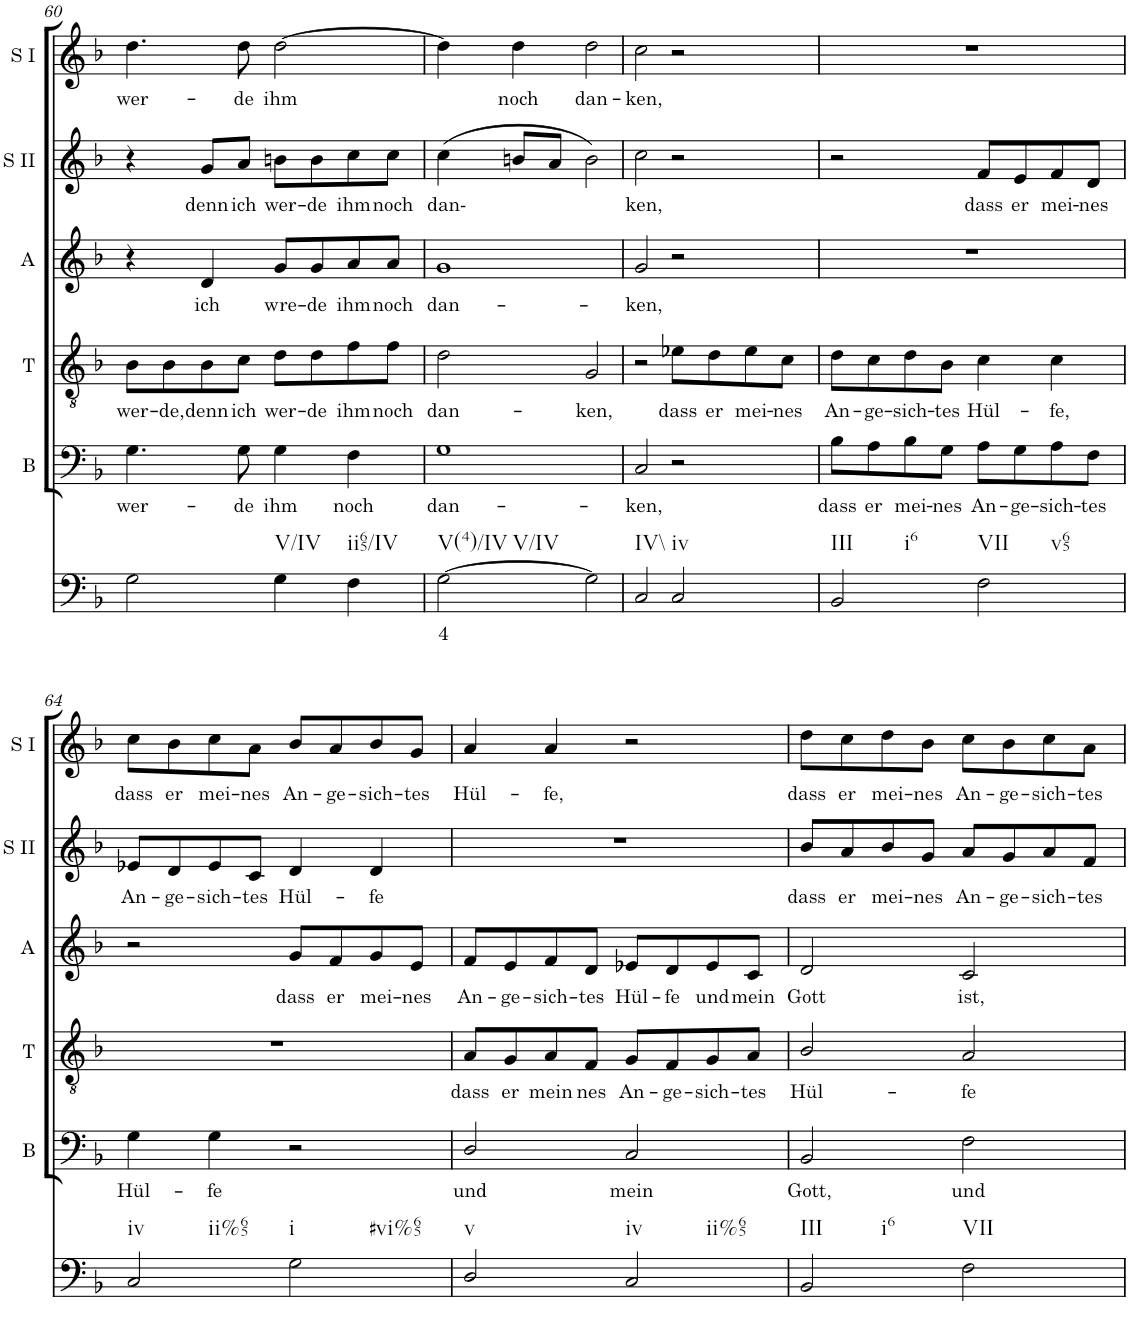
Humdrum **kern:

**kern	**text	**kern	**text	**kern	**text	**kern	**text	**kern	**text	**kern	**text
*part6	*part6	*part5	*part5	*part4	*part4	*part3	*part3	*part2	*part2	*part1	*part1
*staff6	*staff6	*staff5	*staff5	*staff4	*staff4	*staff3	*staff3	*staff2	*staff2	*staff1	*staff1
*I"Continuo	*	*I"Bass	*	*I"Tenor	*	*I"Alto	*	*I"Soprano II	*	*I"Soprano I	*
*	*	*I'B	*	*I'T	*	*I'A	*	*I'S II	*	*I'S I	*
!!LO:PB:g=z
*clefF4	*	*clefF4	*	*clefGv2	*	*clefG2	*	*clefG2	*	*clefG2	*
*k[b-]	*	*k[b-]	*	*k[b-]	*	*k[b-]	*	*k[b-]	*	*k[b-]	*
*M4/4	*	*M4/4	*	*M4/4	*	*M4/4	*	*M4/4	*	*M4/4	*
=60	=60	=60	=60	=60	=60	=60	=60	=60	=60	=60	=60
!	!	!	!LO:LY:b	!	!LO:LY:b	!	!	!	!	!	!LO:LY:b
2G\	.	4.G\	wer-	8B-\L	wer-	4r	.	4r	.	4.dd\	wer-
!	!	!	!	!	!LO:LY:b	!	!	!	!	!	!
.	.	.	.	8B-\	de,	.	.	.	.	.	.
!	!	!	!	!	!LO:LY:b	!	!LO:LY:b	!	!LO:LY:b	!	!
.	.	.	.	8B-\	denn	4d/	ich	8g/L	denn	.	.
!	!	!	!LO:LY:b	!	!LO:LY:b	!	!	!	!LO:LY:b	!	!LO:LY:b
.	.	8G\	de	8c\J	ich	.	.	8a/J	ich	8dd\	de
!LO:TX:b:t=V/IV	!	!	!	!	!	!	!	!	!	!	!
!	!	!	!LO:LY:b	!	!LO:LY:b	!	!LO:LY:b	!	!LO:LY:b	!	!LO:LY:b
4G\	.	4G\	ihm	8d\L	wer-	8g/L	wre-	8bn\L	wer-	[2dd\	ihm
!	!	!	!	!	!LO:LY:b	!	!LO:LY:b	!	!LO:LY:b	!	!
.	.	.	.	8d\	de	8g/	de	8b\	de	.	.
!LO:TX:b:t=ii65/IV	!	!	!	!	!	!	!	!	!	!	!
!	!	!	!LO:LY:b	!	!LO:LY:b	!	!LO:LY:b	!	!LO:LY:b	!	!
4F\	.	4F\	noch	8f\	ihm	8a/	ihm	8cc\	ihm	.	.
!	!	!	!	!	!LO:LY:b	!	!LO:LY:b	!	!LO:LY:b	!	!
.	.	.	.	8f\J	noch	8a/J	noch	8cc\J	noch	.	.
=61	=61	=61	=61	=61	=61	=61	=61	=61	=61	=61	=61
!LO:TX:b:t=V(4)/IV	!	!	!	!	!	!	!	!	!	!	!
!LO:TX:b:t=V/IV	!	!	!	!	!	!	!	!	!	!	!
!	!LO:LY:b	!	!LO:LY:b	!	!LO:LY:b	!	!LO:LY:b	!	!LO:LY:b	!	!
[2G\	4	1G	dan-	2d\	dan-	1g	dan-	(4cc\	dan-	4dd\]	.
!	!	!	!	!	!	!	!	!	!	!	!LO:LY:b
.	.	.	.	.	.	.	.	8bn/L	.	4dd\	noch
.	.	.	.	.	.	.	.	8a/J	.	.	.
!	!	!	!	!	!LO:LY:b	!	!	!	!	!	!LO:LY:b
2G\]	.	.	.	2G/	ken,	.	.	2b\)	.	2dd\	dan-
=62	=62	=62	=62	=62	=62	=62	=62	=62	=62	=62	=62
!LO:TX:b:t=IV\\	!	!	!	!	!	!	!	!	!	!	!
!	!	!	!LO:LY:b	!	!	!	!LO:LY:b	!	!LO:LY:b	!	!LO:LY:b
2C/	.	2C/	ken,	2r	.	2g/	ken,	2cc\	ken,	2cc\	ken,
!LO:TX:b:t=iv	!	!	!	!	!	!	!	!	!	!	!
!	!	!	!	!	!LO:LY:b	!	!	!	!	!	!
2C/	.	2r	.	8e-X\L	dass	2r	.	2r	.	2r	.
!	!	!	!	!	!LO:LY:b	!	!	!	!	!	!
.	.	.	.	8d\	er	.	.	.	.	.	.
!	!	!	!	!	!LO:LY:b	!	!	!	!	!	!
.	.	.	.	8e-\	mei-	.	.	.	.	.	.
!	!	!	!	!	!LO:LY:b	!	!	!	!	!	!
.	.	.	.	8c\J	nes	.	.	.	.	.	.
=63	=63	=63	=63	=63	=63	=63	=63	=63	=63	=63	=63
!LO:TX:b:t=III	!	!	!	!	!	!	!	!	!	!	!
!LO:TX:b:t=i6	!	!	!	!	!	!	!	!	!	!	!
!	!	!	!LO:LY:b	!	!LO:LY:b	!	!	!	!	!	!
2BB-/	.	8B-\L	dass	8d\L	An-	1r	.	2r	.	1r	.
!	!	!	!LO:LY:b	!	!LO:LY:b	!	!	!	!	!	!
.	.	8A\	er	8c\	ge-	.	.	.	.	.	.
!	!	!	!LO:LY:b	!	!LO:LY:b	!	!	!	!	!	!
.	.	8B-\	mei-	8d\	sich-	.	.	.	.	.	.
!	!	!	!LO:LY:b	!	!LO:LY:b	!	!	!	!	!	!
.	.	8G\J	nes	8B-\J	tes	.	.	.	.	.	.
!LO:TX:b:t=VII	!	!	!	!	!	!	!	!	!	!	!
!LO:TX:b:t=v65	!	!	!	!	!	!	!	!	!	!	!
!	!	!	!LO:LY:b	!	!LO:LY:b	!	!	!	!LO:LY:b	!	!
2F\	.	8A\L	An-	4c\	Hül-	.	.	8f/L	dass	.	.
!	!	!	!LO:LY:b	!	!	!	!	!	!LO:LY:b	!	!
.	.	8G\	ge-	.	.	.	.	8e/	er	.	.
!	!	!	!LO:LY:b	!	!LO:LY:b	!	!	!	!LO:LY:b	!	!
.	.	8A\	sich-	4c\	fe,	.	.	8f/	mei-	.	.
!	!	!	!LO:LY:b	!	!	!	!	!	!LO:LY:b	!	!
.	.	8F\J	tes	.	.	.	.	8d/J	nes	.	.
!!LO:LB:g=z
=64	=64	=64	=64	=64	=64	=64	=64	=64	=64	=64	=64
!LO:TX:b:t=iv	!	!	!	!	!	!	!	!	!	!	!
!LO:TX:b:t=ii%65	!	!	!	!	!	!	!	!	!	!	!
!	!	!	!LO:LY:b	!	!	!	!	!	!LO:LY:b	!	!LO:LY:b
2C/	.	4G\	Hül-	1r	.	2r	.	8e-X/L	An-	8cc\L	dass
!	!	!	!	!	!	!	!	!	!LO:LY:b	!	!LO:LY:b
.	.	.	.	.	.	.	.	8d/	ge-	8b-\	er
!	!	!	!LO:LY:b	!	!	!	!	!	!LO:LY:b	!	!LO:LY:b
.	.	4G\	fe	.	.	.	.	8e-/	sich-	8cc\	mei-
!	!	!	!	!	!	!	!	!	!LO:LY:b	!	!LO:LY:b
.	.	.	.	.	.	.	.	8c/J	tes	8a\J	nes
!LO:TX:b:t=i	!	!	!	!	!	!	!	!	!	!	!
!LO:TX:b:t=#vi%65	!	!	!	!	!	!	!	!	!	!	!
!	!	!	!	!	!	!	!LO:LY:b	!	!LO:LY:b	!	!LO:LY:b
2G\	.	2r	.	.	.	8g/L	dass	4d/	Hül-	8b-/L	An-
!	!	!	!	!	!	!	!LO:LY:b	!	!	!	!LO:LY:b
.	.	.	.	.	.	8f/	er	.	.	8a/	ge-
!	!	!	!	!	!	!	!LO:LY:b	!	!LO:LY:b	!	!LO:LY:b
.	.	.	.	.	.	8g/	mei-	4d/	fe	8b-/	sich-
!	!	!	!	!	!	!	!LO:LY:b	!	!	!	!LO:LY:b
.	.	.	.	.	.	8e/J	nes	.	.	8g/J	tes
=65	=65	=65	=65	=65	=65	=65	=65	=65	=65	=65	=65
!LO:TX:b:t=v	!	!	!	!	!	!	!	!	!	!	!
!	!	!	!LO:LY:b	!	!LO:LY:b	!	!LO:LY:b	!	!	!	!LO:LY:b
2D/	.	2D/	und	8A/L	dass	8f/L	An-	1r	.	4a/	Hül-
!	!	!	!	!	!LO:LY:b	!	!LO:LY:b	!	!	!	!
.	.	.	.	8G/	er	8e/	ge-	.	.	.	.
!	!	!	!	!	!LO:LY:b	!	!LO:LY:b	!	!	!	!LO:LY:b
.	.	.	.	8A/	mein-	8f/	sich-	.	.	4a/	fe,
!	!	!	!	!	!LO:LY:b	!	!LO:LY:b	!	!	!	!
.	.	.	.	8F/J	nes	8d/J	tes	.	.	.	.
!LO:TX:b:t=iv	!	!	!	!	!	!	!	!	!	!	!
!LO:TX:b:t=ii%65	!	!	!	!	!	!	!	!	!	!	!
!	!	!	!LO:LY:b	!	!LO:LY:b	!	!LO:LY:b	!	!	!	!
2C/	.	2C/	mein	8G/L	An-	8e-X/L	Hül-	.	.	2r	.
!	!	!	!	!	!LO:LY:b	!	!LO:LY:b	!	!	!	!
.	.	.	.	8F/	ge-	8d/	fe	.	.	.	.
!	!	!	!	!	!LO:LY:b	!	!LO:LY:b	!	!	!	!
.	.	.	.	8G/	sich-	8e-/	und	.	.	.	.
!	!	!	!	!	!LO:LY:b	!	!LO:LY:b	!	!	!	!
.	.	.	.	8A/J	tes	8c/J	mein	.	.	.	.
=66	=66	=66	=66	=66	=66	=66	=66	=66	=66	=66	=66
!LO:TX:b:t=III	!	!	!	!	!	!	!	!	!	!	!
!LO:TX:b:t=i6	!	!	!	!	!	!	!	!	!	!	!
!	!	!	!LO:LY:b	!	!LO:LY:b	!	!LO:LY:b	!	!LO:LY:b	!	!LO:LY:b
2BB-/	.	2BB-/	Gott,	2B-/	Hül-	2d/	Gott	8b-/L	dass	8dd\L	dass
!	!	!	!	!	!	!	!	!	!LO:LY:b	!	!LO:LY:b
.	.	.	.	.	.	.	.	8a/	er	8cc\	er
!	!	!	!	!	!	!	!	!	!LO:LY:b	!	!LO:LY:b
.	.	.	.	.	.	.	.	8b-/	mei-	8dd\	mei-
!	!	!	!	!	!	!	!	!	!LO:LY:b	!	!LO:LY:b
.	.	.	.	.	.	.	.	8g/J	nes	8b-\J	nes
!LO:TX:b:t=VII	!	!	!	!	!	!	!	!	!	!	!
!	!	!	!LO:LY:b	!	!LO:LY:b	!	!LO:LY:b	!	!LO:LY:b	!	!LO:LY:b
2F\	.	2F\	und	2A/	fe	2c/	ist,	8a/L	An-	8cc\L	An-
!	!	!	!	!	!	!	!	!	!LO:LY:b	!	!LO:LY:b
.	.	.	.	.	.	.	.	8g/	ge-	8b-\	ge-
!	!	!	!	!	!	!	!	!	!LO:LY:b	!	!LO:LY:b
.	.	.	.	.	.	.	.	8a/	sich-	8cc\	sich-
!	!	!	!	!	!	!	!	!	!LO:LY:b	!	!LO:LY:b
.	.	.	.	.	.	.	.	8f/J	tes	8a\J	tes
=	=	=	=	=	=	=	=	=	=	=	=
*-	*-	*-	*-	*-	*-	*-	*-	*-	*-	*-	*-
